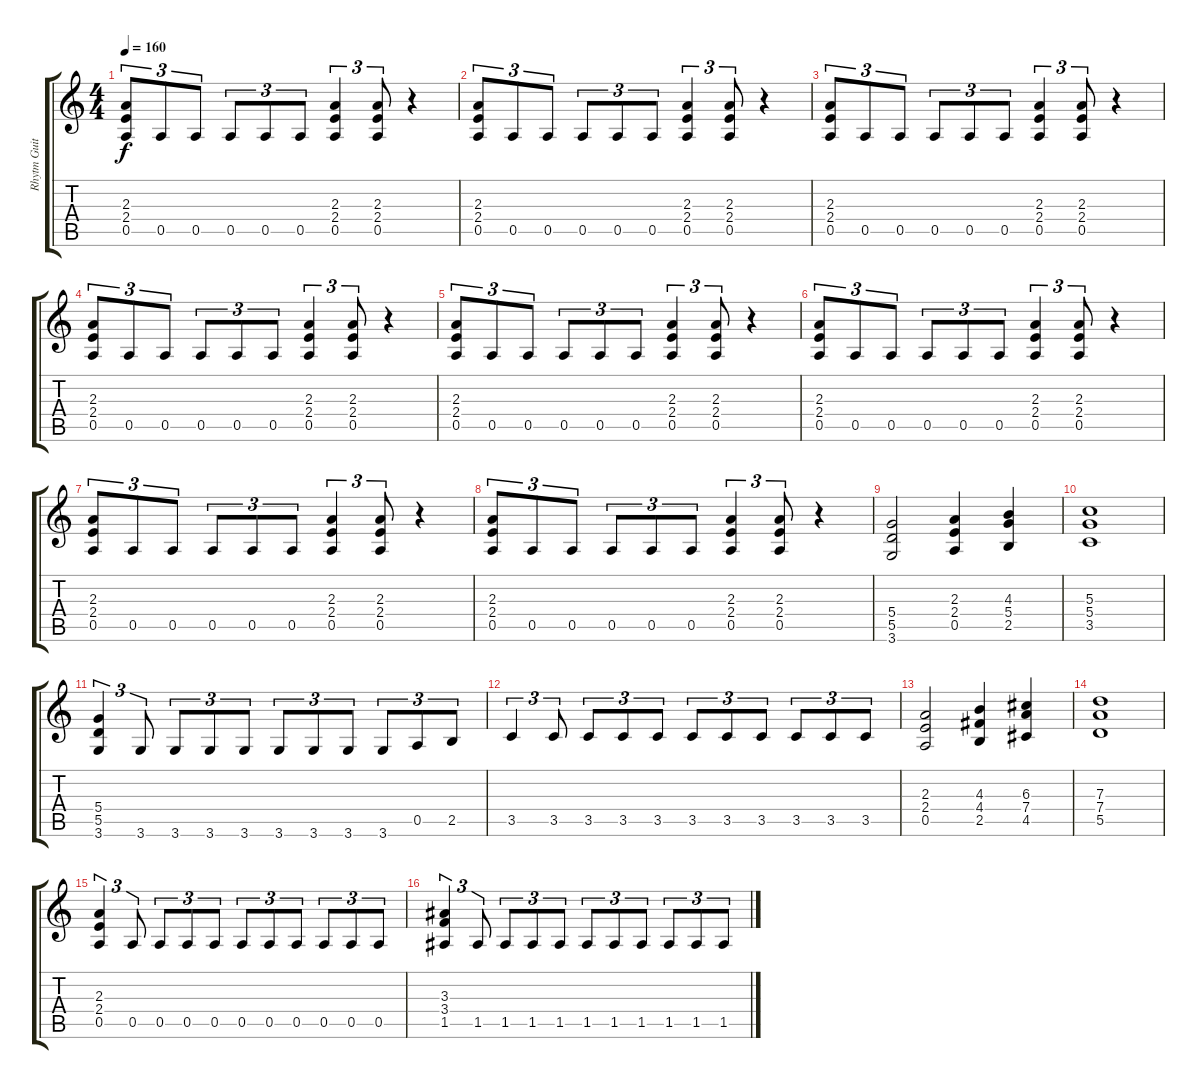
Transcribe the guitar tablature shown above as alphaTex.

\track ("Rhytm Guitar" "Rhytm Guit") {instrument distortionguitar}
\staff {score tabs}
\tuning (E4 B3 G3 D3 A2 E2) {hide}
\ts (4 4)
\tempo 160
\clef g2
\ks c
(2.3 2.4 0.5).8{tu (3 2) dy f} 0.5.8{tu (3 2)} 0.5.8{tu (3 2)} 0.5.8{tu (3 2)} 0.5.8{tu (3 2)} 0.5.8{tu (3 2)} (2.3 2.4 0.5).4{tu (3 2)} (2.3 2.4 0.5).8{tu (3 2)} r.4 |
(2.3 2.4 0.5).8{tu (3 2)} 0.5.8{tu (3 2)} 0.5.8{tu (3 2)} 0.5.8{tu (3 2)} 0.5.8{tu (3 2)} 0.5.8{tu (3 2)} (2.3 2.4 0.5).4{tu (3 2)} (2.3 2.4 0.5).8{tu (3 2)} r.4 |
(2.3 2.4 0.5).8{tu (3 2)} 0.5.8{tu (3 2)} 0.5.8{tu (3 2)} 0.5.8{tu (3 2)} 0.5.8{tu (3 2)} 0.5.8{tu (3 2)} (2.3 2.4 0.5).4{tu (3 2)} (2.3 2.4 0.5).8{tu (3 2)} r.4 |
(2.3 2.4 0.5).8{tu (3 2)} 0.5.8{tu (3 2)} 0.5.8{tu (3 2)} 0.5.8{tu (3 2)} 0.5.8{tu (3 2)} 0.5.8{tu (3 2)} (2.3 2.4 0.5).4{tu (3 2)} (2.3 2.4 0.5).8{tu (3 2)} r.4 |
(2.3 2.4 0.5).8{tu (3 2)} 0.5.8{tu (3 2)} 0.5.8{tu (3 2)} 0.5.8{tu (3 2)} 0.5.8{tu (3 2)} 0.5.8{tu (3 2)} (2.3 2.4 0.5).4{tu (3 2)} (2.3 2.4 0.5).8{tu (3 2)} r.4 |
(2.3 2.4 0.5).8{tu (3 2)} 0.5.8{tu (3 2)} 0.5.8{tu (3 2)} 0.5.8{tu (3 2)} 0.5.8{tu (3 2)} 0.5.8{tu (3 2)} (2.3 2.4 0.5).4{tu (3 2)} (2.3 2.4 0.5).8{tu (3 2)} r.4 |
(2.3 2.4 0.5).8{tu (3 2)} 0.5.8{tu (3 2)} 0.5.8{tu (3 2)} 0.5.8{tu (3 2)} 0.5.8{tu (3 2)} 0.5.8{tu (3 2)} (2.3 2.4 0.5).4{tu (3 2)} (2.3 2.4 0.5).8{tu (3 2)} r.4 |
(2.3 2.4 0.5).8{tu (3 2)} 0.5.8{tu (3 2)} 0.5.8{tu (3 2)} 0.5.8{tu (3 2)} 0.5.8{tu (3 2)} 0.5.8{tu (3 2)} (2.3 2.4 0.5).4{tu (3 2)} (2.3 2.4 0.5).8{tu (3 2)} r.4 |
(5.4 5.5 3.6).2 (2.3 2.4 0.5).4 (4.3 5.4 2.5).4 |
(5.3 5.4 3.5).1 |
(5.4 5.5 3.6).4{tu (3 2)} 3.6.8{tu (3 2)} 3.6.8{tu (3 2)} 3.6.8{tu (3 2)} 3.6.8{tu (3 2)} 3.6.8{tu (3 2)} 3.6.8{tu (3 2)} 3.6.8{tu (3 2)} 3.6.8{tu (3 2)} 0.5.8{tu (3 2)} 2.5.8{tu (3 2)} |
3.5.4{tu (3 2)} 3.5.8{tu (3 2)} 3.5.8{tu (3 2)} 3.5.8{tu (3 2)} 3.5.8{tu (3 2)} 3.5.8{tu (3 2)} 3.5.8{tu (3 2)} 3.5.8{tu (3 2)} 3.5.8{tu (3 2)} 3.5.8{tu (3 2)} 3.5.8{tu (3 2)} |
(2.3 2.4 0.5).2 (4.3 4.4 2.5).4 (6.3 7.4 4.5).4 |
(7.3 7.4 5.5).1 |
(2.3 2.4 0.5).4{tu (3 2)} 0.5.8{tu (3 2)} 0.5.8{tu (3 2)} 0.5.8{tu (3 2)} 0.5.8{tu (3 2)} 0.5.8{tu (3 2)} 0.5.8{tu (3 2)} 0.5.8{tu (3 2)} 0.5.8{tu (3 2)} 0.5.8{tu (3 2)} 0.5.8{tu (3 2)} |
(3.3 3.4 1.5).4{tu (3 2)} 1.5.8{tu (3 2)} 1.5.8{tu (3 2)} 1.5.8{tu (3 2)} 1.5.8{tu (3 2)} 1.5.8{tu (3 2)} 1.5.8{tu (3 2)} 1.5.8{tu (3 2)} 1.5.8{tu (3 2)} 1.5.8{tu (3 2)} 1.5.8{tu (3 2)}
